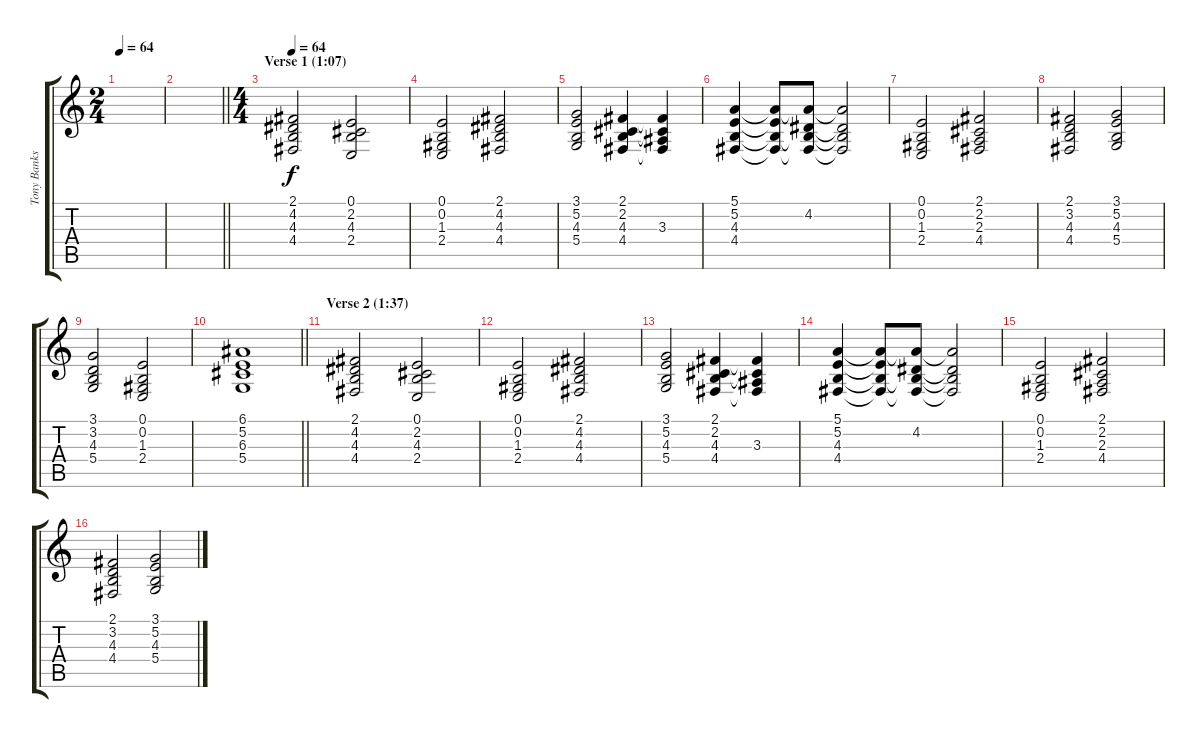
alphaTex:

\track ("Tony Banks (organ)" "Tony Banks") {instrument drawbarorgan}
\staff {score tabs}
\tuning (E4 B3 G3 D3 A2 E2) {hide}
\ts (2 4)
\tempo 64
\clef g2
\ks c
|
\barLineRight lightlight
|
\ts (4 4)
\section ("" "Verse 1 (1:07)")
\tempo 64
(2.1 4.2 4.3 4.4).2 (0.1 2.2 4.3 2.4).2 |
(0.1 0.2 1.3 2.4).2 (2.1 4.2 4.3 4.4).2 |
(3.1 5.2 4.3 5.4).2 (2.1 2.2 4.3 4.4).4 (2.1{t} 2.2{t} 3.3 4.4{t}).4 |
(5.1 5.2 4.3 4.4).4 (5.1{t} 5.2{t} 4.3{t} 4.4{t}).8 (5.1{t} 4.2 4.3{t} 4.4{t}).8 (5.1{t} 4.2{t} 4.3{t} 4.4{t}).2 |
(0.1 0.2 1.3 2.4).2 (2.1 2.2 2.3 4.4).2 |
(2.1 3.2 4.3 4.4).2 (3.1 5.2 4.3 5.4).2 |
(3.1 3.2 4.3 5.4).2 (0.1 0.2 1.3 2.4).2 |
\barLineRight lightlight
(6.1 5.2 6.3 5.4).1 |
\section ("" "Verse 2 (1:37)")
(2.1 4.2 4.3 4.4).2 (0.1 2.2 4.3 2.4).2 |
(0.1 0.2 1.3 2.4).2 (2.1 4.2 4.3 4.4).2 |
(3.1 5.2 4.3 5.4).2 (2.1 2.2 4.3 4.4).4 (2.1{t} 2.2{t} 3.3 4.4{t}).4 |
(5.1 5.2 4.3 4.4).4 (5.1{t} 5.2{t} 4.3{t} 4.4{t}).8 (5.1{t} 4.2 4.3{t} 4.4{t}).8 (5.1{t} 4.2{t} 4.3{t} 4.4{t}).2 |
(0.1 0.2 1.3 2.4).2 (2.1 2.2 2.3 4.4).2 |
(2.1 3.2 4.3 4.4).2 (3.1 5.2 4.3 5.4).2
